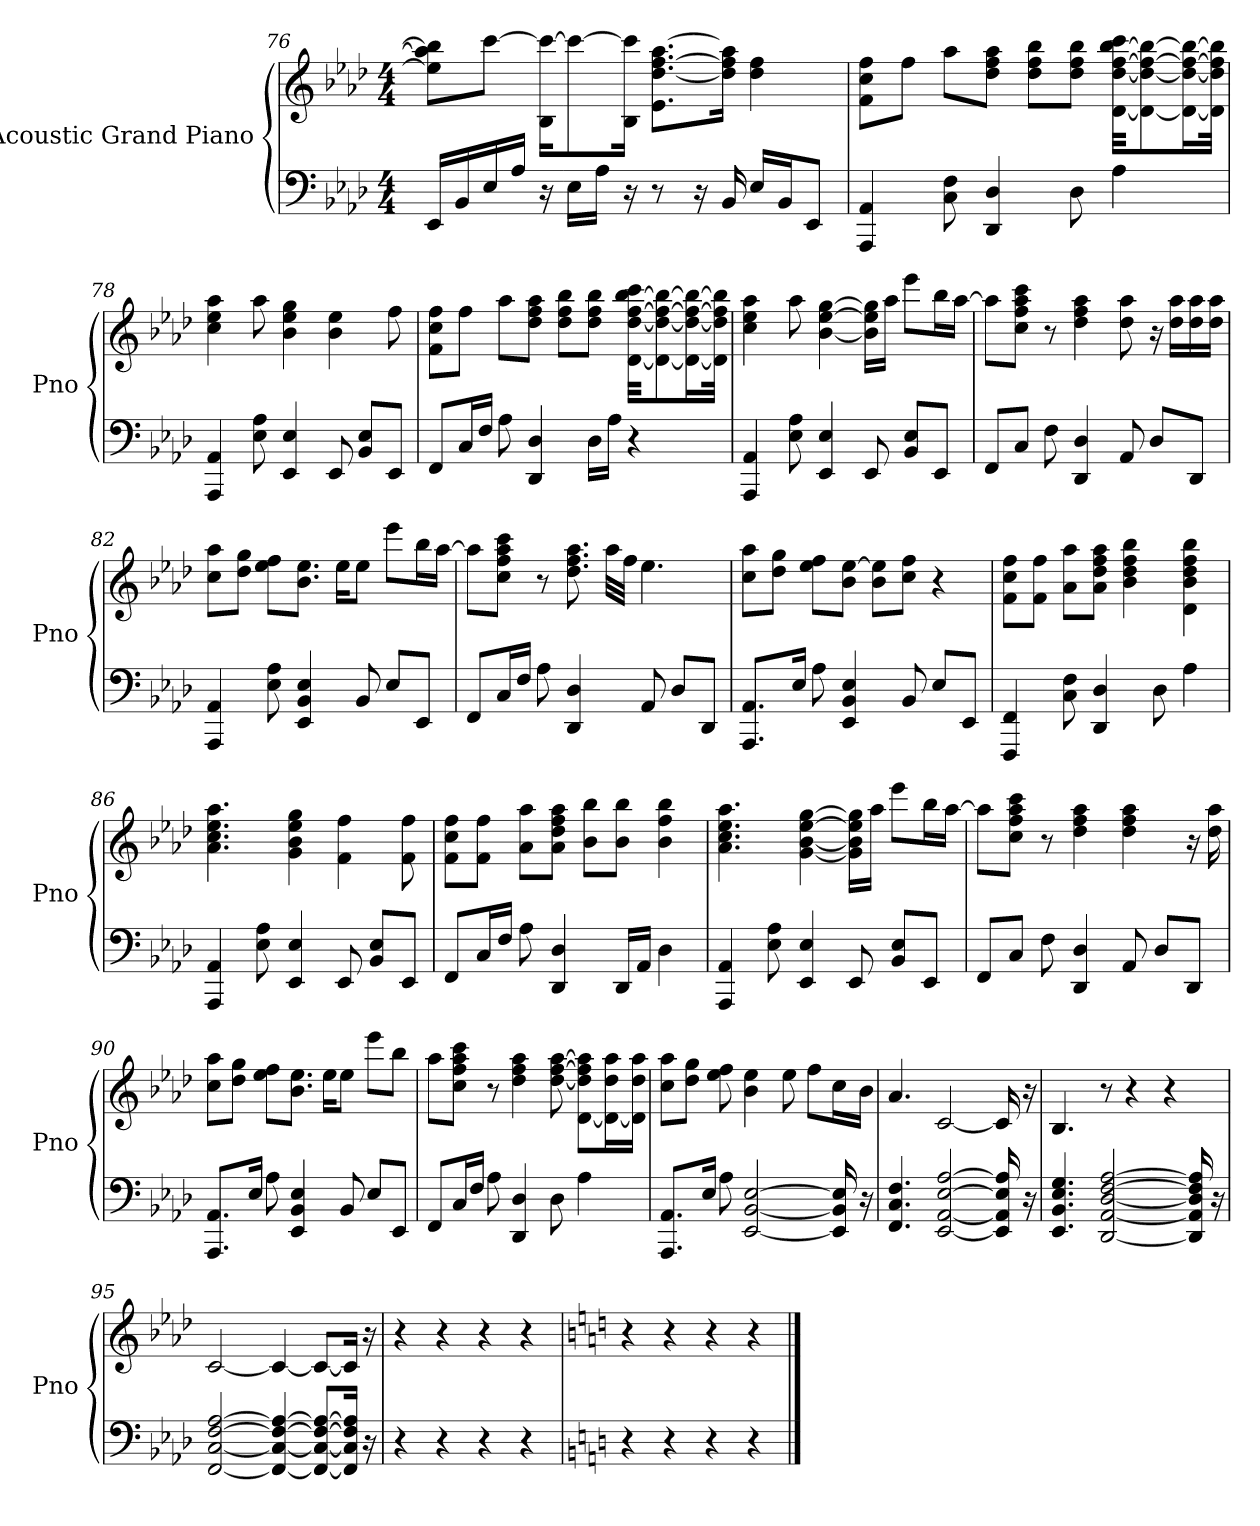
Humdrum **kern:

**kern	**kern
*part1	*part1
*staff2	*staff1
*I"Acoustic Grand Piano	*
*I'Pno	*
*clefF4	*clefG2
*k[b-e-a-d-]	*k[b-e-a-d-]
*M4/4	*M4/4
=76	=76
16EE-LL	8aa-] 8ee-] 8bb-]L
16BB-	.
16E-	[8cccJ
16A-JJ	.
16r	16B- 16ccc_KL
16E-LL	8ccc_
16A-JJ	.
16r	16B- 16ccc]Jk
8r	[8.dd- [8.ff 8.e- [8.aa-L
16r	.
16BB-	16dd-] 16ff] 16aa-]Jk
16E-LL	4ff 4dd-
16BB-J	.
8EE-J	.
=77	=77
4AA- 4AAA-	8f 8cc 8ffL
.	8ffJ
8F 8C	8aa-L
4D- 4DD-	8aa- 8dd- 8ffJ
.	8bb- 8ff 8dd-L
8D-	8dd- 8bb- 8ffJ
4A-	[32dd- [32ff [32bb- 32ccc [32d-KKL
.	8dd-_ 8ff_ 8bb-_ 8d-_
.	16dd-_ 16ff_ 16bb-_ 16d-_L
.	32dd-] 32ff] 32bb-] 32d-]JJk
=78	=78
4AAA- 4AA-	4ee- 4cc 4aa-
8A- 8E-	8aa-
4EE- 4E-	4gg 4b- 4ee-
8EE-	4ee- 4b-
8BB- 8E-L	.
8EE-J	8ff
=79	=79
8FFL	8f 8cc 8ffL
16CL	8ffJ
16FJJ	.
8A-	8aa-L
4DD- 4D-	8dd- 8ff 8aa-J
.	8bb- 8ff 8dd-L
16D-LL	8dd- 8ff 8bb-J
16A-JJ	.
4r	[32bb- [32ff [32dd- [32d- 32cccKKL
.	8bb-_ 8ff_ 8dd-_ 8d-_
.	16bb-_ 16ff_ 16dd-_ 16d-_L
.	32bb-] 32ff] 32dd-] 32d-]JJk
=80	=80
4AA- 4AAA-	4ee- 4aa- 4cc
8A- 8E-	8aa-
4E- 4EE-	[4ee- [4b- [4gg
8EE-	16ee-] 16b-] 16gg]LL
.	16aa-JJ
8E- 8BB-L	8eee-L
8EE-J	16bb-L
.	[16aa-JJ
=81	=81
8FFL	8aa-L]
8CJ	8ff 8aa- 8cc 8cccJ
8F	8r
4D- 4DD-	4ff 4aa- 4dd-
8AA-	8aa- 8dd-
8D-L	16r
.	16dd- 16aa-LL
8DD-J	16aa- 16dd-
.	16dd- 16aa-JJ
=82	=82
4AA- 4AAA-	8cc 8aa-L
.	8gg 8dd-J
8E- 8A-	8ee- 8ffL
4BB- 4E- 4EE-	8.b- 8.ee-J
.	16ee-KL
8BB-	8ee-J
8E-L	8eee-L
8EE-J	16bb-L
.	[16aa-JJ
=83	=83
8FFL	8aa-L]
16CL	8ff 8ccc 8cc 8aa-J
16FJJ	.
8A-	8r
4DD- 4D-	8.aa- 8.dd- 8.ff
.	32aa-LLL
.	32ffJJJ
8AA-	4.ee-
8D-L	.
8DD-J	.
=84	=84
8.AAA- 8.AA-L	8aa- 8ccL
.	8gg 8dd-J
16E-Jk	.
8A-	8ff 8ee-L
4EE- 4E- 4BB-	8b- [8ee-J
.	8b- 8ee-]L
8BB-	8cc 8ffJ
8E-L	4r
8EE-J	.
=85	=85
4FF 4FFF	8f 8cc 8ffL
.	8f 8ffJ
8F 8C	8a- 8aa-L
4DD- 4D-	8a- 8ff 8dd- 8aa-J
.	4dd- 4ff 4b- 4bb-
8D-	.
4A-	4b- 4d- 4ff 4dd- 4bb-
=86	=86
4AAA- 4AA-	4.cc 4.a- 4.ee- 4.aa-
8E- 8A-	.
4EE- 4E-	4gg 4b- 4ee- 4g
8EE-	4ff 4f
8BB- 8E-L	.
8EE-J	8f 8ff
=87	=87
8FFL	8cc 8f 8ffL
16CL	8ff 8fJ
16FJJ	.
8A-	8a- 8aa-L
4D- 4DD-	8dd- 8ff 8a- 8aa-J
.	8bb- 8b-L
16DD-LL	8b- 8bb-J
16AA-JJ	.
4D-	4ff 4b- 4bb-
=88	=88
4AA- 4AAA-	4.a- 4.cc 4.ee- 4.aa-
8E- 8A-	.
4E- 4EE-	[4gg [4ee- [4b- [4g
8EE-	16gg] 16ee-] 16b-] 16g]LL
.	16aa-JJ
8BB- 8E-L	8eee-L
8EE-J	16bb-L
.	[16aa-JJ
=89	=89
8FFL	8aa-L]
8CJ	8ff 8aa- 8ccc 8ccJ
8F	8r
4DD- 4D-	4dd- 4ff 4aa-
8AA-	4ff 4aa- 4dd-
8D-L	.
8DD-J	16r
.	16aa- 16dd-
=90	=90
8.AAA- 8.AA-L	8aa- 8ccL
.	8gg 8dd-J
16E-Jk	.
8A-	8ee- 8ffL
4E- 4BB- 4EE-	8.b- 8.ee-J
.	16ee-KL
8BB-	8ee-J
8E-L	8eee-L
8EE-J	8bb-J
=91	=91
8FFL	8aa-L
16CL	8ff 8ccc 8aa- 8ccJ
16FJJ	.
8A-	8r
4D- 4DD-	4dd- 4aa- 4ff
8D-	[8ff [8dd- [8aa-
4A-	[8d- 8ff] 8dd-] 8aa-]L
.	16dd- 16aa- 16d-_L
.	16aa- 16dd- 16d-]JJ
=92	=92
8.AAA- 8.AA-L	8cc 8aa-L
.	8gg 8dd-J
16E-Jk	.
8A-	8ee- 8ff
[2BB- [2EE- [2E-	4b- 4ee-
.	8ee-
.	8ffL
16BB-] 16EE-] 16E-]	16ccL
16r	16b-JJ
=93	=93
4.FF 4.F 4.C	4.a-
[2A- [2EE- [2AA- [2E-	[2c
16A-] 16EE-] 16AA-] 16E-]	16c]
16r	16r
=94	=94
4.G 4.E- 4.EE- 4.BB-	4.B-
[2A- [2F [2DD- [2AA- [2D-	8r
.	4r
.	4r
16A-] 16F] 16DD-] 16AA-] 16D-]	.
16r	.
=95	=95
[2A- [2FF [2C [2F	[2c
4A-_ 4FF_ 4C_ 4F_	4c_
8A-_ 8FF_ 8C_ 8F_L	8cL_
16A-] 16FF] 16C] 16F]Jk	16cJk]
16r	16r
=96	=96
4r	4r
4r	4r
4r	4r
4r	4r
=97	=97
*k[]	*k[]
4r	4r
4r	4r
4r	4r
4r	4r
==	==
*-	*-
